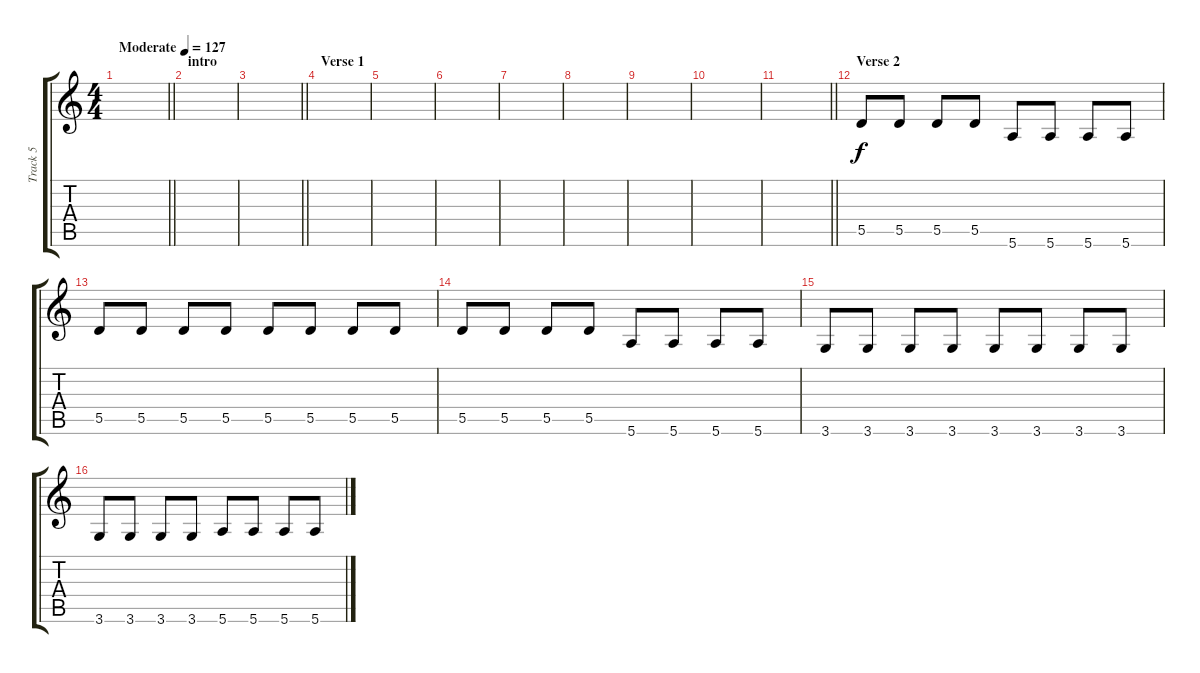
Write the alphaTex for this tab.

\track ("Track 5" "Track 5") {instrument electricbassfinger}
\staff {score tabs}
\tuning (E4 B3 G3 D3 A2 E2) {hide}
\ts (4 4)
\tempo (127 "Moderate")
\clef g2
\barLineRight lightlight
\ks c
|
\section ("" "intro")
|
\barLineRight lightlight
|
\section ("" "Verse 1")
|
|
|
|
|
|
|
\barLineRight lightlight
|
\section ("" "Verse 2")
5.5.8 5.5.8 5.5.8 5.5.8 5.6.8 5.6.8 5.6.8 5.6.8 |
5.5.8 5.5.8 5.5.8 5.5.8 5.5.8 5.5.8 5.5.8 5.5.8 |
5.5.8 5.5.8 5.5.8 5.5.8 5.6.8 5.6.8 5.6.8 5.6.8 |
3.6.8 3.6.8 3.6.8 3.6.8 3.6.8 3.6.8 3.6.8 3.6.8 |
3.6.8 3.6.8 3.6.8 3.6.8 5.6.8 5.6.8 5.6.8 5.6.8
